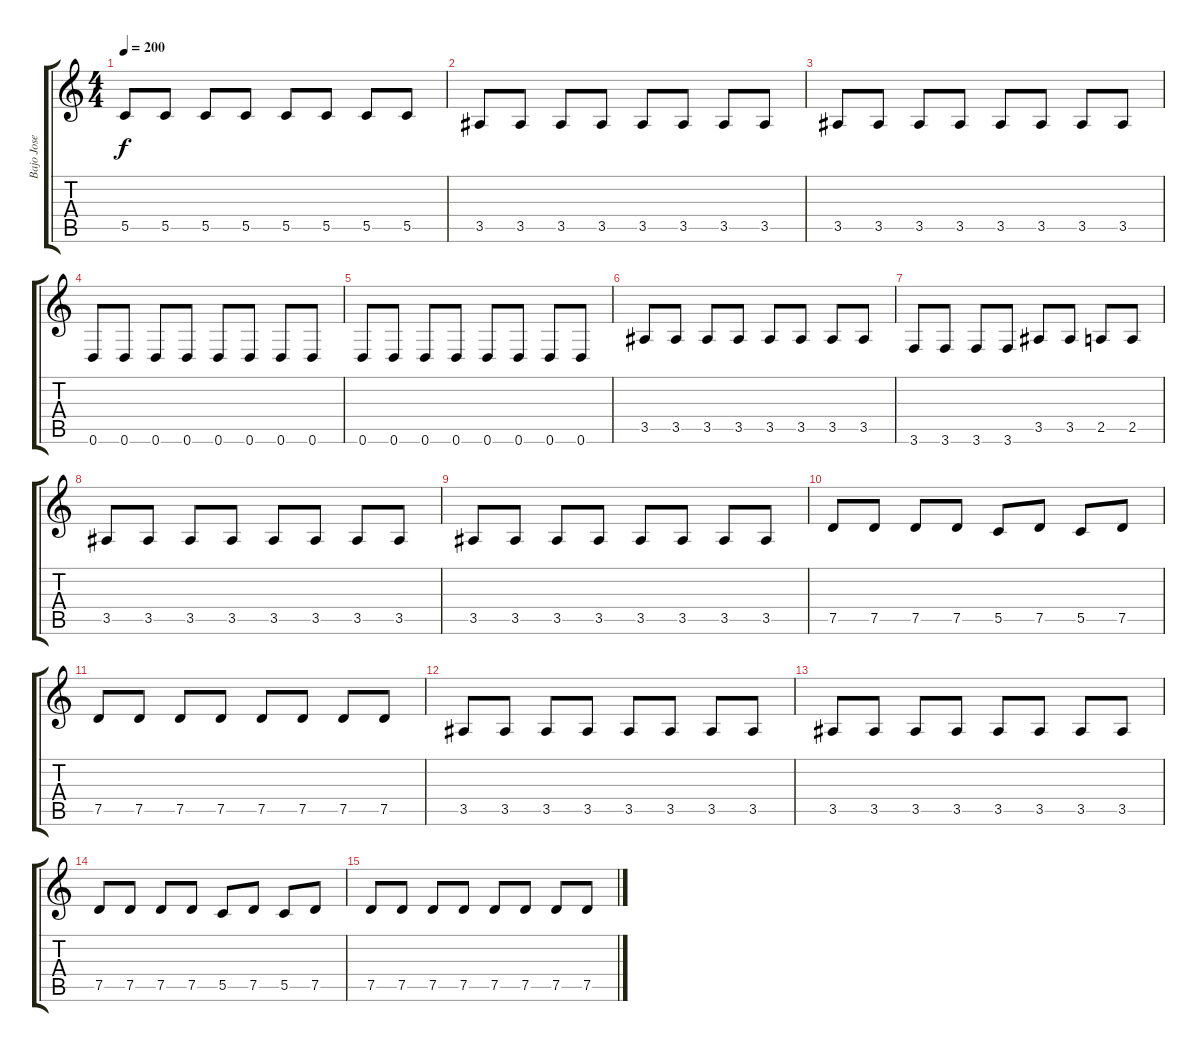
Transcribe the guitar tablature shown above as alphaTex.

\track ("Bajo Jose" "Bajo Jose") {instrument electricbasspick}
\staff {score tabs}
\tuning (D4 A3 F3 C3 G2 D2) {hide}
\ts (4 4)
\tempo 200
\clef g2
\ks c
5.5.8{dy f} 5.5.8 5.5.8 5.5.8 5.5.8 5.5.8 5.5.8 5.5.8 |
3.5.8 3.5.8 3.5.8 3.5.8 3.5.8 3.5.8 3.5.8 3.5.8 |
3.5.8 3.5.8 3.5.8 3.5.8 3.5.8 3.5.8 3.5.8 3.5.8 |
0.6.8 0.6.8 0.6.8 0.6.8 0.6.8 0.6.8 0.6.8 0.6.8 |
0.6.8 0.6.8 0.6.8 0.6.8 0.6.8 0.6.8 0.6.8 0.6.8 |
3.5.8 3.5.8 3.5.8 3.5.8 3.5.8 3.5.8 3.5.8 3.5.8 |
3.6.8 3.6.8 3.6.8 3.6.8 3.5.8 3.5.8 2.5.8 2.5.8 |
3.5.8 3.5.8 3.5.8 3.5.8 3.5.8 3.5.8 3.5.8 3.5.8 |
3.5.8 3.5.8 3.5.8 3.5.8 3.5.8 3.5.8 3.5.8 3.5.8 |
7.5.8 7.5.8 7.5.8 7.5.8 5.5.8 7.5.8 5.5.8 7.5.8 |
7.5.8 7.5.8 7.5.8 7.5.8 7.5.8 7.5.8 7.5.8 7.5.8 |
3.5.8 3.5.8 3.5.8 3.5.8 3.5.8 3.5.8 3.5.8 3.5.8 |
3.5.8 3.5.8 3.5.8 3.5.8 3.5.8 3.5.8 3.5.8 3.5.8 |
7.5.8 7.5.8 7.5.8 7.5.8 5.5.8 7.5.8 5.5.8 7.5.8 |
7.5.8 7.5.8 7.5.8 7.5.8 7.5.8 7.5.8 7.5.8 7.5.8
